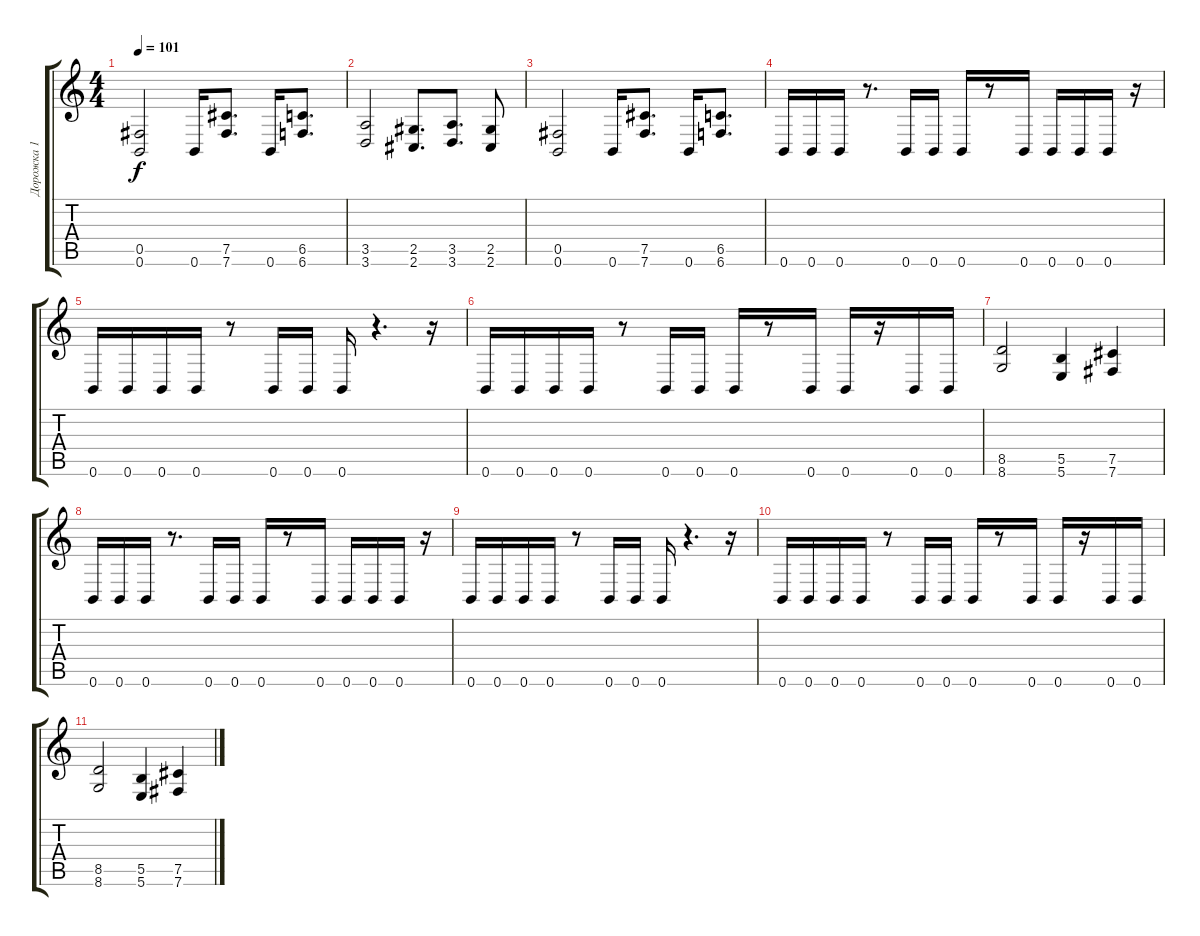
\track ("Дорожка 1" "Дорожка 1") {instrument distortionguitar}
\staff {score tabs}
\tuning (Db4 Ab3 E3 B2 Gb2 B1) {hide}
\ts (4 4)
\tempo 101
\clef g2
\ks c
(0.5 0.6).2{dy f} 0.6.16 (7.5 7.6).8{d} 0.6.16 (6.5 6.6).8{d} |
(3.5 3.6).2 (2.5 2.6).8{d} (3.5 3.6).8{d} (2.5 2.6).8 |
(0.5 0.6).2 0.6.16 (7.5 7.6).8{d} 0.6.16 (6.5 6.6).8{d} |
0.6.16 0.6.16 0.6.16 r.8{d} 0.6.16 0.6.16 0.6.16 r.8 0.6.16 0.6.16 0.6.16 0.6.16 r.16 |
0.6.16 0.6.16 0.6.16 0.6.16 r.8 0.6.16 0.6.16 0.6.16 r.4{d} r.16 |
0.6.16 0.6.16 0.6.16 0.6.16 r.8 0.6.16 0.6.16 0.6.16 r.8 0.6.16 0.6.16 r.16 0.6.16 0.6.16 |
(8.5 8.6).2 (5.5 5.6).4 (7.5 7.6).4 |
0.6.16 0.6.16 0.6.16 r.8{d} 0.6.16 0.6.16 0.6.16 r.8 0.6.16 0.6.16 0.6.16 0.6.16 r.16 |
0.6.16 0.6.16 0.6.16 0.6.16 r.8 0.6.16 0.6.16 0.6.16 r.4{d} r.16 |
0.6.16 0.6.16 0.6.16 0.6.16 r.8 0.6.16 0.6.16 0.6.16 r.8 0.6.16 0.6.16 r.16 0.6.16 0.6.16 |
(8.5 8.6).2 (5.5 5.6).4 (7.5 7.6).4
